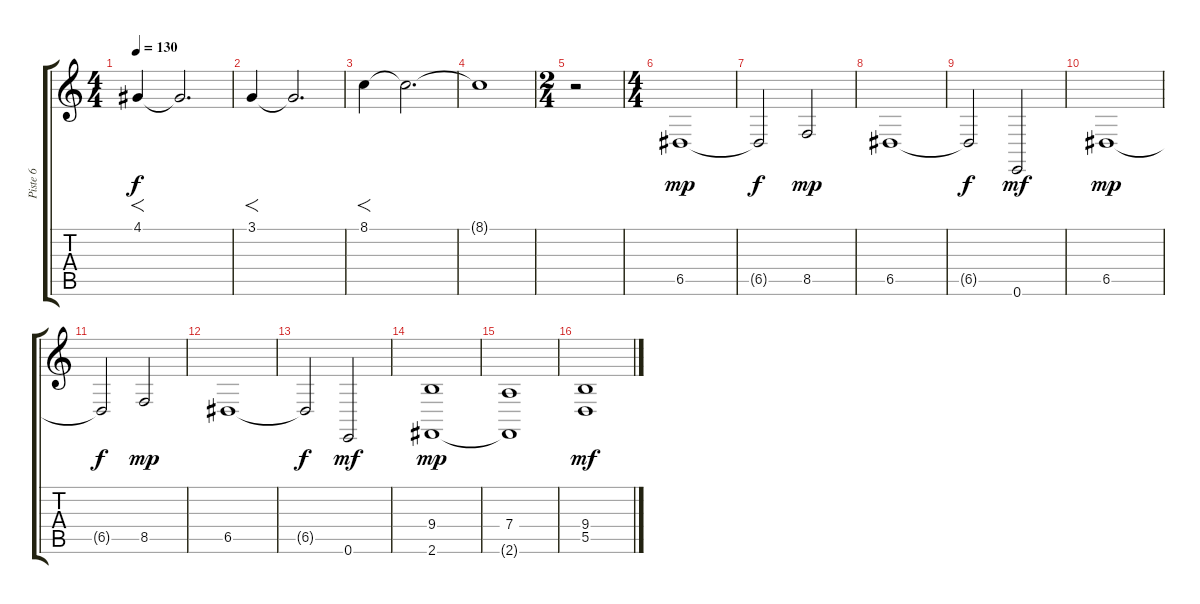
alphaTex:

\track ("Piste 6" "Piste 6") {instrument pad7halo}
\staff {score tabs}
\tuning (E4 B3 G3 D3 A2 E2) {hide}
\ts (4 4)
\tempo 130
\clef g2
\ks c
4.1.4{f dy f} 4.1{t}.2{d} |
3.1.4{f} 3.1{t}.2{d} |
8.1.4{f} 8.1{t}.2{d} |
8.1{t}.1 |
\ts (2 4)
r.2 |
\ts (4 4)
6.5.1{dy mp} |
6.5{t}.2{dy f} 8.5.2{dy mp} |
6.5.1 |
6.5{t}.2{dy f} 0.6.2{dy mf} |
6.5.1{dy mp} |
6.5{t}.2{dy f} 8.5.2{dy mp} |
6.5.1 |
6.5{t}.2{dy f} 0.6.2{dy mf} |
(9.4 2.6).1{dy mp} |
(7.4 2.6{t}).1 |
(9.4 5.5).1{dy mf}
